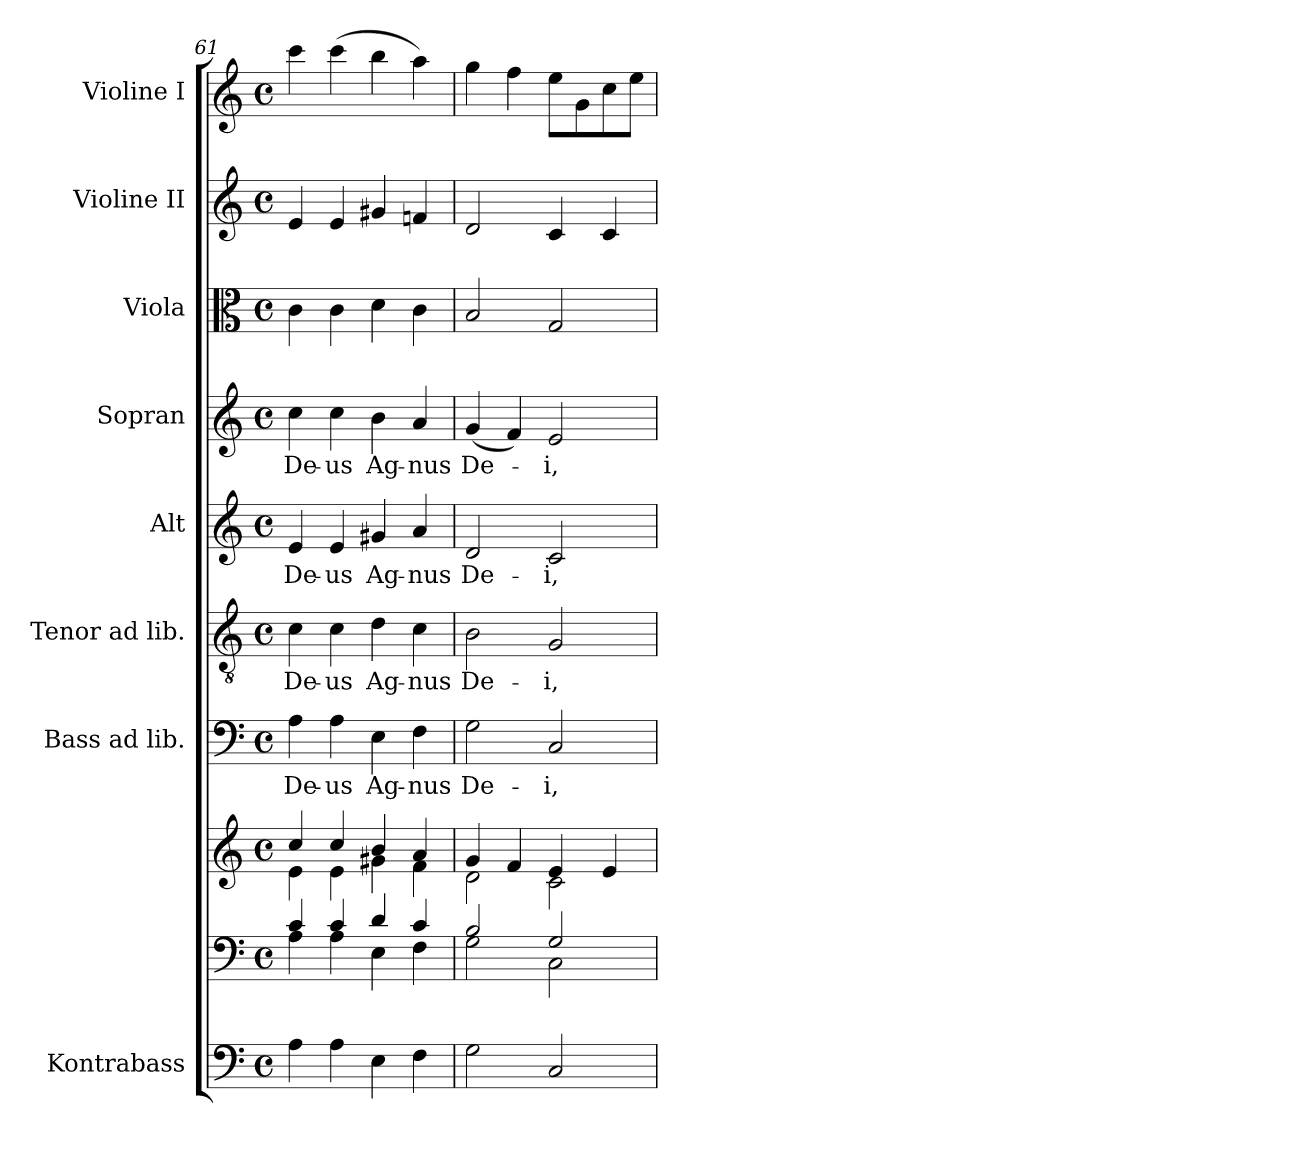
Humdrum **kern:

**kern	**kern	**kern	**kern	**text	**kern	**text	**kern	**text	**kern	**text	**kern	**kern	**kern
*part9	*part8	*part8	*part7	*part7	*part6	*part6	*part5	*part5	*part4	*part4	*part3	*part2	*part1
*staff10	*staff9	*staff8	*staff7	*staff7	*staff6	*staff6	*staff5	*staff5	*staff4	*staff4	*staff3	*staff2	*staff1
*I"Kontrabass	*	*	*I"Bass ad lib.	*	*I"Tenor ad lib.	*	*I"Alt	*	*I"Sopran	*	*I"Viola	*I"Violine II	*I"Violine I
*I'Kb.	*	*	*I'B.	*	*I'T.	*	*I'A.	*	*I'S.	*	*I'Vla.	*I'Vl. II	*I'Vl. I
*clefF4	*clefF4	*clefG2	*clefF4	*	*clefGv2	*	*clefG2	*	*clefG2	*	*clefC3	*clefG2	*clefG2
*ITrd7c12	*	*	*	*	*	*	*	*	*	*	*	*	*
*k[]	*k[]	*k[]	*k[]	*	*k[]	*	*k[]	*	*k[]	*	*k[]	*k[]	*k[]
*C:	*C:	*C:	*C:	*	*C:	*	*C:	*	*C:	*	*C:	*C:	*C:
*M4/4	*M4/4	*M4/4	*M4/4	*	*M4/4	*	*M4/4	*	*M4/4	*	*M4/4	*M4/4	*M4/4
*met(c)	*met(c)	*met(c)	*met(c)	*	*met(c)	*	*met(c)	*	*met(c)	*	*met(c)	*met(c)	*met(c)
=61	=61	=61	=61	=61	=61	=61	=61	=61	=61	=61	=61	=61	=61
*	*^	*^	*	*	*	*	*	*	*	*	*	*	*
!	!	!	!	!	!	!LO:LY:b	!	!LO:LY:b	!	!LO:LY:b	!	!LO:LY:b	!	!	!
4AA\	4c/	4A\	4cc/	4e\	4A\	De-	4c\	De-	4e/	De-	4cc\	De-	4c\	4e/	4ccc\
!	!	!	!	!	!	!LO:LY:b	!	!LO:LY:b	!	!LO:LY:b	!	!LO:LY:b	!	!	!
4AA\	4c/	4A\	4cc/	4e\	4A\	-us	4c\	-us	4e/	-us	4cc\	-us	4c\	4e/	(>4ccc\
!	!	!	!	!	!	!LO:LY:b	!	!LO:LY:b	!	!LO:LY:b	!	!LO:LY:b	!	!	!
4EE\	4d/	4E\	4b/	4g#X\	4E\	Ag-	4d\	Ag-	4g#X/	Ag-	4b\	Ag-	4d\	4g#X/	4bb\
!	!	!	!	!	!	!LO:LY:b	!	!LO:LY:b	!	!LO:LY:b	!	!LO:LY:b	!	!	!
4FF\	4c/	4F\	4a/	4f\	4F\	-nus	4c\	-nus	4a/	-nus	4a/	-nus	4c\	4fn/	4aa\)
=62	=62	=62	=62	=62	=62	=62	=62	=62	=62	=62	=62	=62	=62	=62	=62
!	!	!	!	!	!	!LO:LY:b	!	!LO:LY:b	!	!LO:LY:b	!	!LO:LY:b	!	!	!
2GG\	2B/	2G\	4g/	2d\	2G\	De-	2B\	De-	2d/	De-	(<4g/	De-	2B/	2d/	4gg\
.	.	.	4f/	.	.	.	.	.	.	.	4f/)	.	.	.	4ff\
!	!	!	!	!	!	!LO:LY:b	!	!LO:LY:b	!	!LO:LY:b	!	!LO:LY:b	!	!	!
2CC/	2G/	2C\	4e/	2c\	2C/	-i,	2G/	-i,	2c/	-i,	2e/	-i,	2G/	4c/	8ee\L
.	.	.	.	.	.	.	.	.	.	.	.	.	.	.	8g\
.	.	.	4e/	.	.	.	.	.	.	.	.	.	.	4c/	8cc\
.	.	.	.	.	.	.	.	.	.	.	.	.	.	.	8ee\J
*	*v	*v	*	*	*	*	*	*	*	*	*	*	*	*	*
*	*	*v	*v	*	*	*	*	*	*	*	*	*	*	*
=	=	=	=	=	=	=	=	=	=	=	=	=	=
*-	*-	*-	*-	*-	*-	*-	*-	*-	*-	*-	*-	*-	*-
